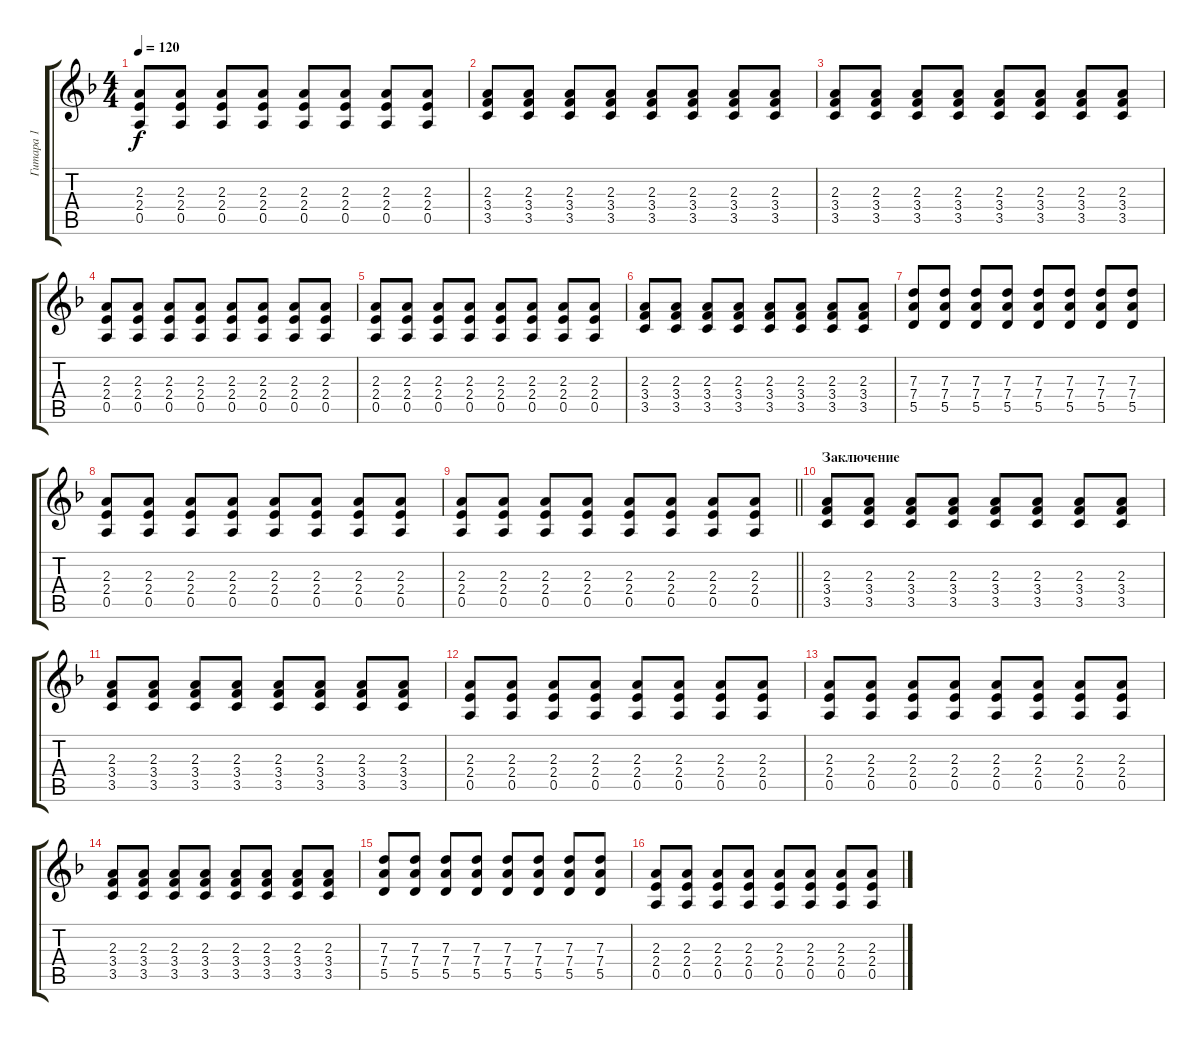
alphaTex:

\track ("Гитара 1" "Гитара 1") {instrument distortionguitar}
\staff {score tabs}
\tuning (E4 B3 G3 D3 A2 E2) {hide}
\ts (4 4)
\tempo 120
\clef g2
\ks f
(2.3 2.4 0.5).8{dy f} (2.3 2.4 0.5).8 (2.3 2.4 0.5).8 (2.3 2.4 0.5).8 (2.3 2.4 0.5).8 (2.3 2.4 0.5).8 (2.3 2.4 0.5).8 (2.3 2.4 0.5).8 |
(2.3 3.4 3.5).8 (2.3 3.4 3.5).8 (2.3 3.4 3.5).8 (2.3 3.4 3.5).8 (2.3 3.4 3.5).8 (2.3 3.4 3.5).8 (2.3 3.4 3.5).8 (2.3 3.4 3.5).8 |
(2.3 3.4 3.5).8 (2.3 3.4 3.5).8 (2.3 3.4 3.5).8 (2.3 3.4 3.5).8 (2.3 3.4 3.5).8 (2.3 3.4 3.5).8 (2.3 3.4 3.5).8 (2.3 3.4 3.5).8 |
(2.3 2.4 0.5).8 (2.3 2.4 0.5).8 (2.3 2.4 0.5).8 (2.3 2.4 0.5).8 (2.3 2.4 0.5).8 (2.3 2.4 0.5).8 (2.3 2.4 0.5).8 (2.3 2.4 0.5).8 |
(2.3 2.4 0.5).8 (2.3 2.4 0.5).8 (2.3 2.4 0.5).8 (2.3 2.4 0.5).8 (2.3 2.4 0.5).8 (2.3 2.4 0.5).8 (2.3 2.4 0.5).8 (2.3 2.4 0.5).8 |
(2.3 3.4 3.5).8 (2.3 3.4 3.5).8 (2.3 3.4 3.5).8 (2.3 3.4 3.5).8 (2.3 3.4 3.5).8 (2.3 3.4 3.5).8 (2.3 3.4 3.5).8 (2.3 3.4 3.5).8 |
(7.3 7.4 5.5).8 (7.3 7.4 5.5).8 (7.3 7.4 5.5).8 (7.3 7.4 5.5).8 (7.3 7.4 5.5).8 (7.3 7.4 5.5).8 (7.3 7.4 5.5).8 (7.3 7.4 5.5).8 |
(2.3 2.4 0.5).8 (2.3 2.4 0.5).8 (2.3 2.4 0.5).8 (2.3 2.4 0.5).8 (2.3 2.4 0.5).8 (2.3 2.4 0.5).8 (2.3 2.4 0.5).8 (2.3 2.4 0.5).8 |
\barLineRight lightlight
(2.3 2.4 0.5).8 (2.3 2.4 0.5).8 (2.3 2.4 0.5).8 (2.3 2.4 0.5).8 (2.3 2.4 0.5).8 (2.3 2.4 0.5).8 (2.3 2.4 0.5).8 (2.3 2.4 0.5).8 |
\section ("" "Заключение")
(2.3 3.4 3.5).8 (2.3 3.4 3.5).8 (2.3 3.4 3.5).8 (2.3 3.4 3.5).8 (2.3 3.4 3.5).8 (2.3 3.4 3.5).8 (2.3 3.4 3.5).8 (2.3 3.4 3.5).8 |
(2.3 3.4 3.5).8 (2.3 3.4 3.5).8 (2.3 3.4 3.5).8 (2.3 3.4 3.5).8 (2.3 3.4 3.5).8 (2.3 3.4 3.5).8 (2.3 3.4 3.5).8 (2.3 3.4 3.5).8 |
(2.3 2.4 0.5).8 (2.3 2.4 0.5).8 (2.3 2.4 0.5).8 (2.3 2.4 0.5).8 (2.3 2.4 0.5).8 (2.3 2.4 0.5).8 (2.3 2.4 0.5).8 (2.3 2.4 0.5).8 |
(2.3 2.4 0.5).8 (2.3 2.4 0.5).8 (2.3 2.4 0.5).8 (2.3 2.4 0.5).8 (2.3 2.4 0.5).8 (2.3 2.4 0.5).8 (2.3 2.4 0.5).8 (2.3 2.4 0.5).8 |
(2.3 3.4 3.5).8 (2.3 3.4 3.5).8 (2.3 3.4 3.5).8 (2.3 3.4 3.5).8 (2.3 3.4 3.5).8 (2.3 3.4 3.5).8 (2.3 3.4 3.5).8 (2.3 3.4 3.5).8 |
(7.3 7.4 5.5).8 (7.3 7.4 5.5).8 (7.3 7.4 5.5).8 (7.3 7.4 5.5).8 (7.3 7.4 5.5).8 (7.3 7.4 5.5).8 (7.3 7.4 5.5).8 (7.3 7.4 5.5).8 |
(2.3 2.4 0.5).8 (2.3 2.4 0.5).8 (2.3 2.4 0.5).8 (2.3 2.4 0.5).8 (2.3 2.4 0.5).8 (2.3 2.4 0.5).8 (2.3 2.4 0.5).8 (2.3 2.4 0.5).8
